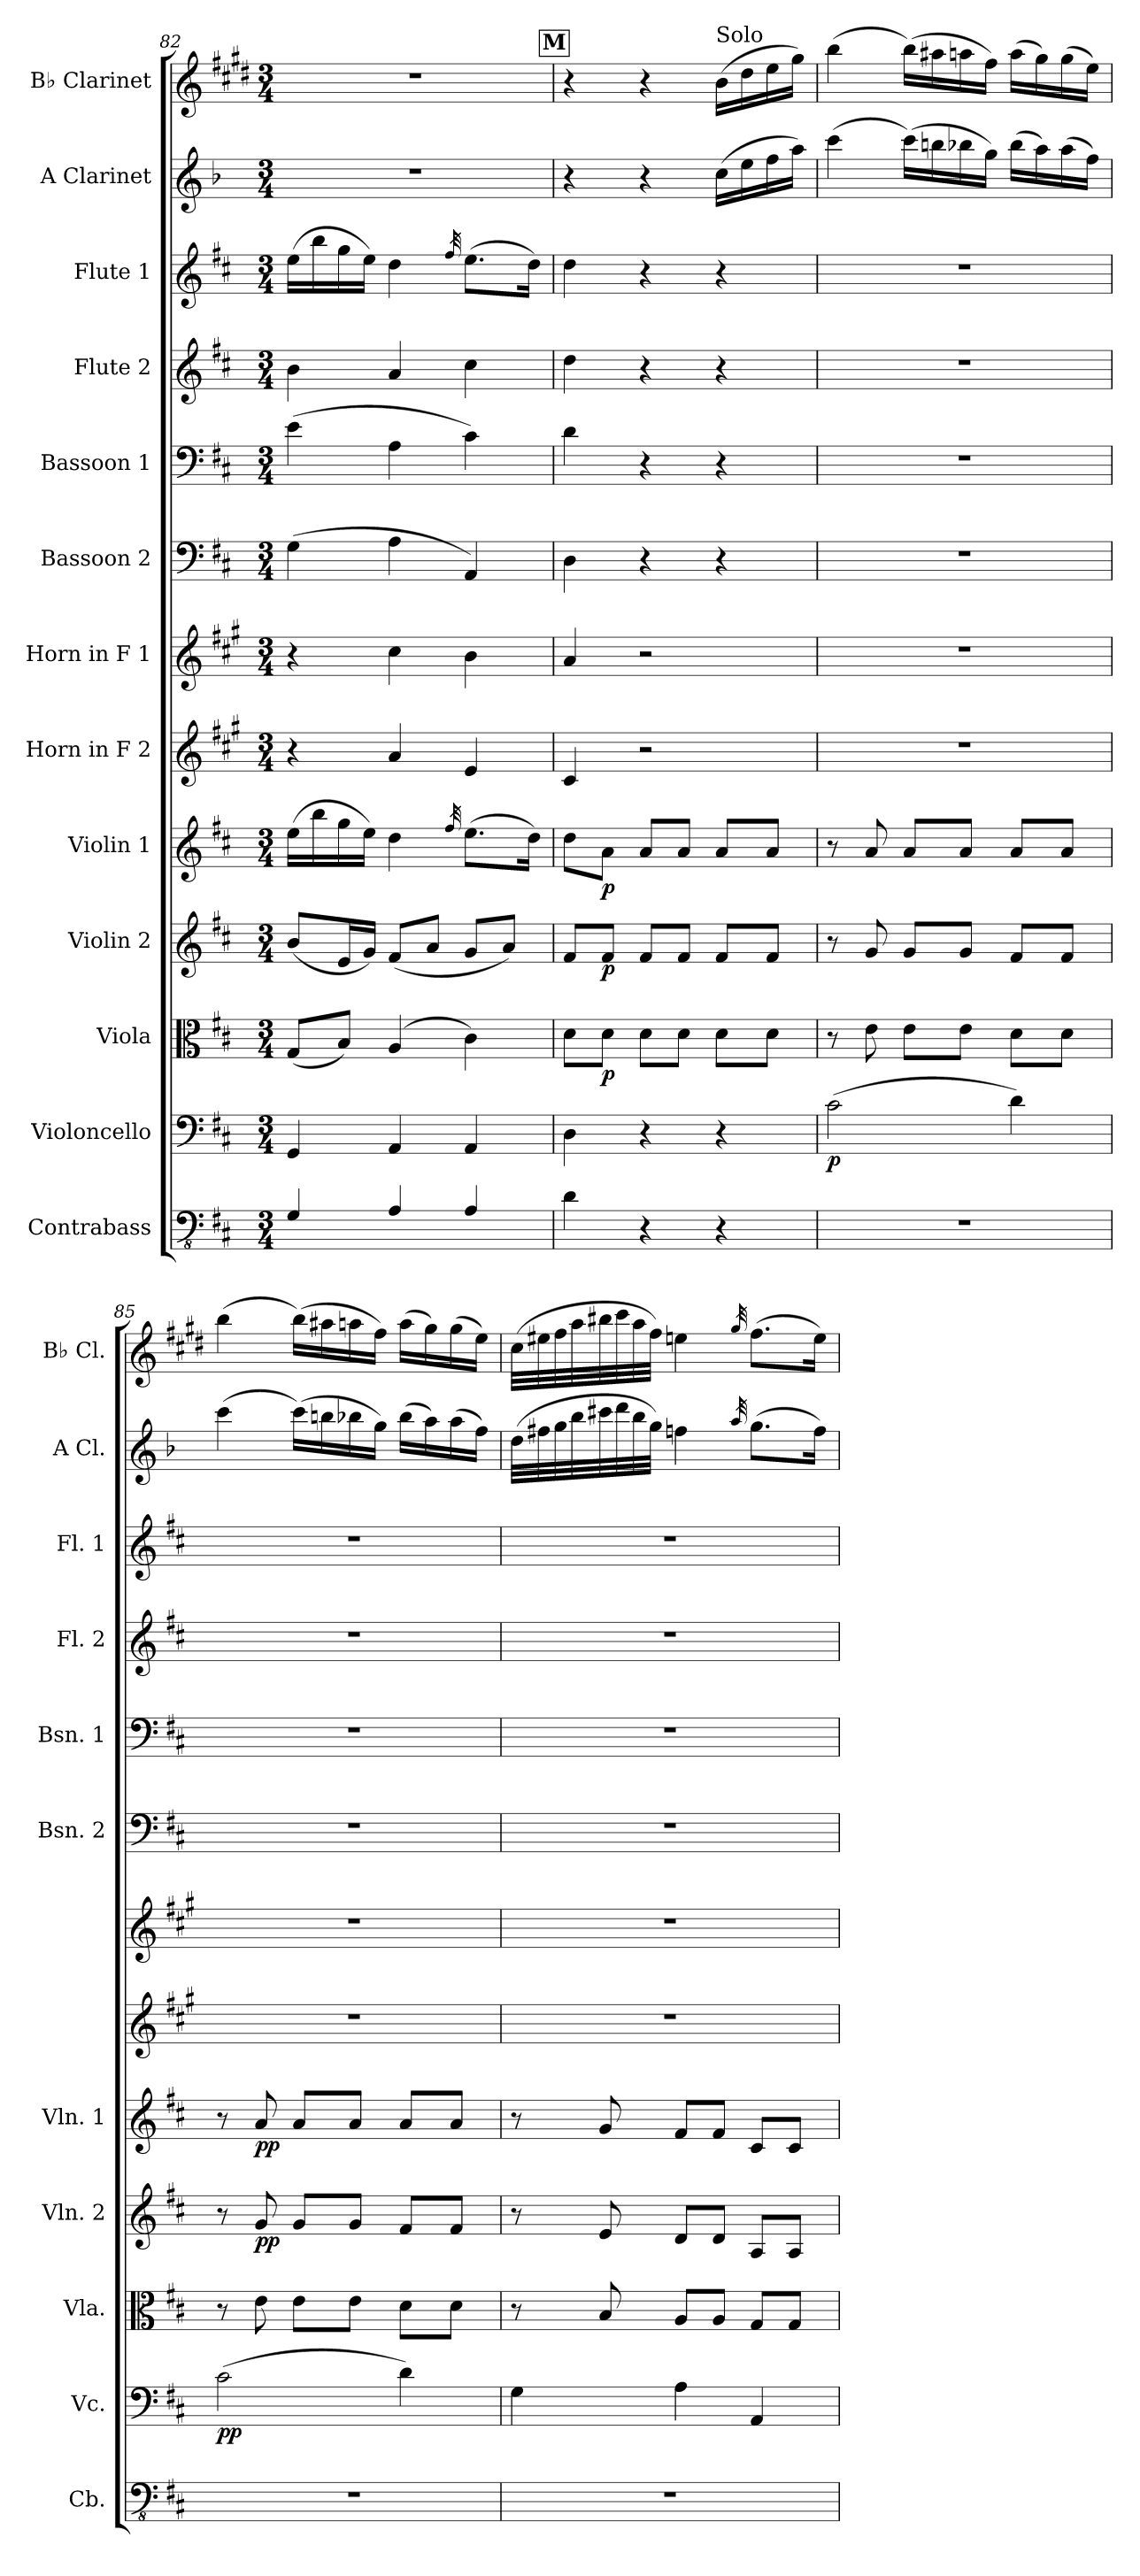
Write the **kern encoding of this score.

**kern	**kern	**dynam	**kern	**dynam	**kern	**dynam	**kern	**dynam	**kern	**kern	**kern	**kern	**kern	**kern	**kern	**kern
*part13	*part12	*part12	*part11	*part11	*part10	*part10	*part9	*part9	*part8	*part7	*part6	*part5	*part4	*part3	*part2	*part1
*staff13	*staff12	*staff12	*staff11	*staff11	*staff10	*staff10	*staff9	*staff9	*staff8	*staff7	*staff6	*staff5	*staff4	*staff3	*staff2	*staff1
*I"Contrabass	*I"Violoncello	*	*I"Viola	*	*I"Violin 2	*	*I"Violin 1	*	*I"Horn in F 2	*I"Horn in F 1	*I"Bassoon 2	*I"Bassoon 1	*I"Flute 2	*I"Flute 1	*I"A Clarinet	*I"B♭ Clarinet
*I'Cb.	*I'Vc.	*	*I'Vla.	*	*I'Vln. 2	*	*I'Vln. 1	*	*	*	*I'Bsn. 2	*I'Bsn. 1	*I'Fl. 2	*I'Fl. 1	*I'A Cl.	*I'B♭ Cl.
*clefFv4	*clefF4	*	*clefC3	*	*clefG2	*	*clefG2	*	*clefG2	*clefG2	*clefF4	*clefF4	*clefG2	*clefG2	*clefG2	*clefG2
*ITrd7c12	*	*	*	*	*	*	*	*	*ITrd4c7	*ITrd4c7	*	*	*	*	*ITrd2c3	*ITrd1c2
*k[f#c#]	*k[f#c#]	*	*k[f#c#]	*	*k[f#c#]	*	*k[f#c#]	*	*k[f#c#]	*k[f#c#]	*k[f#c#]	*k[f#c#]	*k[f#c#]	*k[f#c#]	*k[f#c#]	*k[f#c#]
*M3/4	*M3/4	*	*M3/4	*	*M3/4	*	*M3/4	*	*M3/4	*M3/4	*M3/4	*M3/4	*M3/4	*M3/4	*M3/4	*M3/4
=82	=82	=82	=82	=82	=82	=82	=82	=82	=82	=82	=82	=82	=82	=82	=82	=82
4GGG/	4GG/	.	(<8G/L	.	(<8b/L	.	(>16ee\LL	.	4r	4r	(>4G\	(>4e\	4b\	(>16ee\LL	2.r	2.r
.	.	.	.	.	.	.	16bb\	.	.	.	.	.	.	16bb\	.	.
.	.	.	8B/J)	.	16e/L	.	16gg\	.	.	.	.	.	.	16gg\	.	.
.	.	.	.	.	16g/JJ)	.	16ee\JJ)	.	.	.	.	.	.	16ee\JJ)	.	.
4AAA/	4AA/	.	(>4A/	.	(<8f#/L	.	4dd\	.	4d/	4f#\	4A\	4A\	4a/	4dd\	.	.
.	.	.	.	.	8a/J	.	.	.	.	.	.	.	.	.	.	.
.	.	.	.	.	.	.	32qff#/	.	.	.	.	.	.	32qff#/	.	.
4AAA/	4AA/	.	4c#\)	.	8g/L	.	(>8.ee\L	.	4A/	4e\	4AA/)	4c#\)	4cc#\	(>8.ee\L	.	.
.	.	.	.	.	8a/J)	.	.	.	.	.	.	.	.	.	.	.
.	.	.	.	.	.	.	16dd\Jk)	.	.	.	.	.	.	16dd\Jk)	.	.
!!LO:REH:place=s1:a:B:fs=14:t=M
=83	=83	=83	=83	=83	=83	=83	=83	=83	=83	=83	=83	=83	=83	=83	=83	=83
4DD\	4D\	.	8d\L	.	8f#/L	.	8dd\L	.	4F#/	4d/	4D\	4d\	4dd\	4dd\	4r	4r
!	!	!	!	!LO:DY:b	!	!LO:DY:b	!	!LO:DY:b	!	!	!	!	!	!	!	!
.	.	.	8d\J	p	8f#/J	p	8a\J	p	.	.	.	.	.	.	.	.
4r	4r	.	8d\L	.	8f#/L	.	8a/L	.	2r	2r	4r	4r	4r	4r	4r	4r
.	.	.	8d\J	.	8f#/J	.	8a/J	.	.	.	.	.	.	.	.	.
!	!	!	!	!	!	!	!	!	!	!	!	!	!	!	!	!LO:TX:a:t=Solo
4r	4r	.	8d\L	.	8f#/L	.	8a/L	.	.	.	4r	4r	4r	4r	(>16a\LL	(>16a\LL
.	.	.	.	.	.	.	.	.	.	.	.	.	.	.	16cc#\	16cc#\
.	.	.	8d\J	.	8f#/J	.	8a/J	.	.	.	.	.	.	.	16dd\	16dd\
.	.	.	.	.	.	.	.	.	.	.	.	.	.	.	16ff#\JJ)	16ff#\JJ)
=84	=84	=84	=84	=84	=84	=84	=84	=84	=84	=84	=84	=84	=84	=84	=84	=84
!	!	!LO:DY:b	!	!	!	!	!	!	!	!	!	!	!	!	!	!
2.r	(>2c#\	p	8r	.	8r	.	8r	.	2.r	2.r	2.r	2.r	2.r	2.r	(>4aa\	(>4aa\
.	.	.	8e\	.	8g/	.	8a/	.	.	.	.	.	.	.	.	.
.	.	.	8e\L	.	8g/L	.	8a/L	.	.	.	.	.	.	.	(>16aa\LL)	(>16aa\LL)
.	.	.	.	.	.	.	.	.	.	.	.	.	.	.	16gg#X\	16gg#X\
.	.	.	8e\J	.	8g/J	.	8a/J	.	.	.	.	.	.	.	16ggn\	16ggn\
.	.	.	.	.	.	.	.	.	.	.	.	.	.	.	16ee\JJ)	16ee\JJ)
.	4d\)	.	8d\L	.	8f#/L	.	8a/L	.	.	.	.	.	.	.	(>16gg\LL	(>16gg\LL
.	.	.	.	.	.	.	.	.	.	.	.	.	.	.	16ff#\)	16ff#\)
.	.	.	8d\J	.	8f#/J	.	8a/J	.	.	.	.	.	.	.	(>16ff#\	(>16ff#\
.	.	.	.	.	.	.	.	.	.	.	.	.	.	.	16dd\JJ)	16dd\JJ)
!!LO:PB:g=z
=85	=85	=85	=85	=85	=85	=85	=85	=85	=85	=85	=85	=85	=85	=85	=85	=85
!	!	!LO:DY:b	!	!	!	!	!	!	!	!	!	!	!	!	!	!
2.r	(>2c#\	pp	8r	.	8r	.	8r	.	2.r	2.r	2.r	2.r	2.r	2.r	(>4aa\	(>4aa\
!	!	!	!	!	!	!LO:DY:b	!	!LO:DY:b	!	!	!	!	!	!	!	!
.	.	.	8e\	.	8g/	pp	8a/	pp	.	.	.	.	.	.	.	.
.	.	.	8e\L	.	8g/L	.	8a/L	.	.	.	.	.	.	.	(>16aa\LL)	(>16aa\LL)
.	.	.	.	.	.	.	.	.	.	.	.	.	.	.	16gg#X\	16gg#X\
.	.	.	8e\J	.	8g/J	.	8a/J	.	.	.	.	.	.	.	16ggn\	16ggn\
.	.	.	.	.	.	.	.	.	.	.	.	.	.	.	16ee\JJ)	16ee\JJ)
.	4d\)	.	8d\L	.	8f#/L	.	8a/L	.	.	.	.	.	.	.	(>16gg\LL	(>16gg\LL
.	.	.	.	.	.	.	.	.	.	.	.	.	.	.	16ff#\)	16ff#\)
.	.	.	8d\J	.	8f#/J	.	8a/J	.	.	.	.	.	.	.	(>16ff#\	(>16ff#\
.	.	.	.	.	.	.	.	.	.	.	.	.	.	.	16dd\JJ)	16dd\JJ)
=86	=86	=86	=86	=86	=86	=86	=86	=86	=86	=86	=86	=86	=86	=86	=86	=86
2.r	4G\	.	8r	.	8r	.	8r	.	2.r	2.r	2.r	2.r	2.r	2.r	(>32b\LLL	(>32b\LLL
.	.	.	.	.	.	.	.	.	.	.	.	.	.	.	32dd#X\	32dd#X\
.	.	.	.	.	.	.	.	.	.	.	.	.	.	.	32ee\	32ee\
.	.	.	.	.	.	.	.	.	.	.	.	.	.	.	32gg\	32gg\
.	.	.	8B/	.	8e/	.	8g/	.	.	.	.	.	.	.	32aa#X\	32aa#X\
.	.	.	.	.	.	.	.	.	.	.	.	.	.	.	32bb\	32bb\
.	.	.	.	.	.	.	.	.	.	.	.	.	.	.	32gg\	32gg\
.	.	.	.	.	.	.	.	.	.	.	.	.	.	.	32ee\JJJ)	32ee\JJJ)
.	4A\	.	8A/L	.	8d/L	.	8f#/L	.	.	.	.	.	.	.	4ddn\	4ddn\
.	.	.	8A/J	.	8d/J	.	8f#/J	.	.	.	.	.	.	.	.	.
.	.	.	.	.	.	.	.	.	.	.	.	.	.	.	32qff#/	32qff#/
.	4AA/	.	8G/L	.	8A/L	.	8c#/L	.	.	.	.	.	.	.	(>8.ee\L	(>8.ee\L
.	.	.	8G/J	.	8A/J	.	8c#/J	.	.	.	.	.	.	.	.	.
.	.	.	.	.	.	.	.	.	.	.	.	.	.	.	16dd\Jk)	16dd\Jk)
=	=	=	=	=	=	=	=	=	=	=	=	=	=	=	=	=
*-	*-	*-	*-	*-	*-	*-	*-	*-	*-	*-	*-	*-	*-	*-	*-	*-
